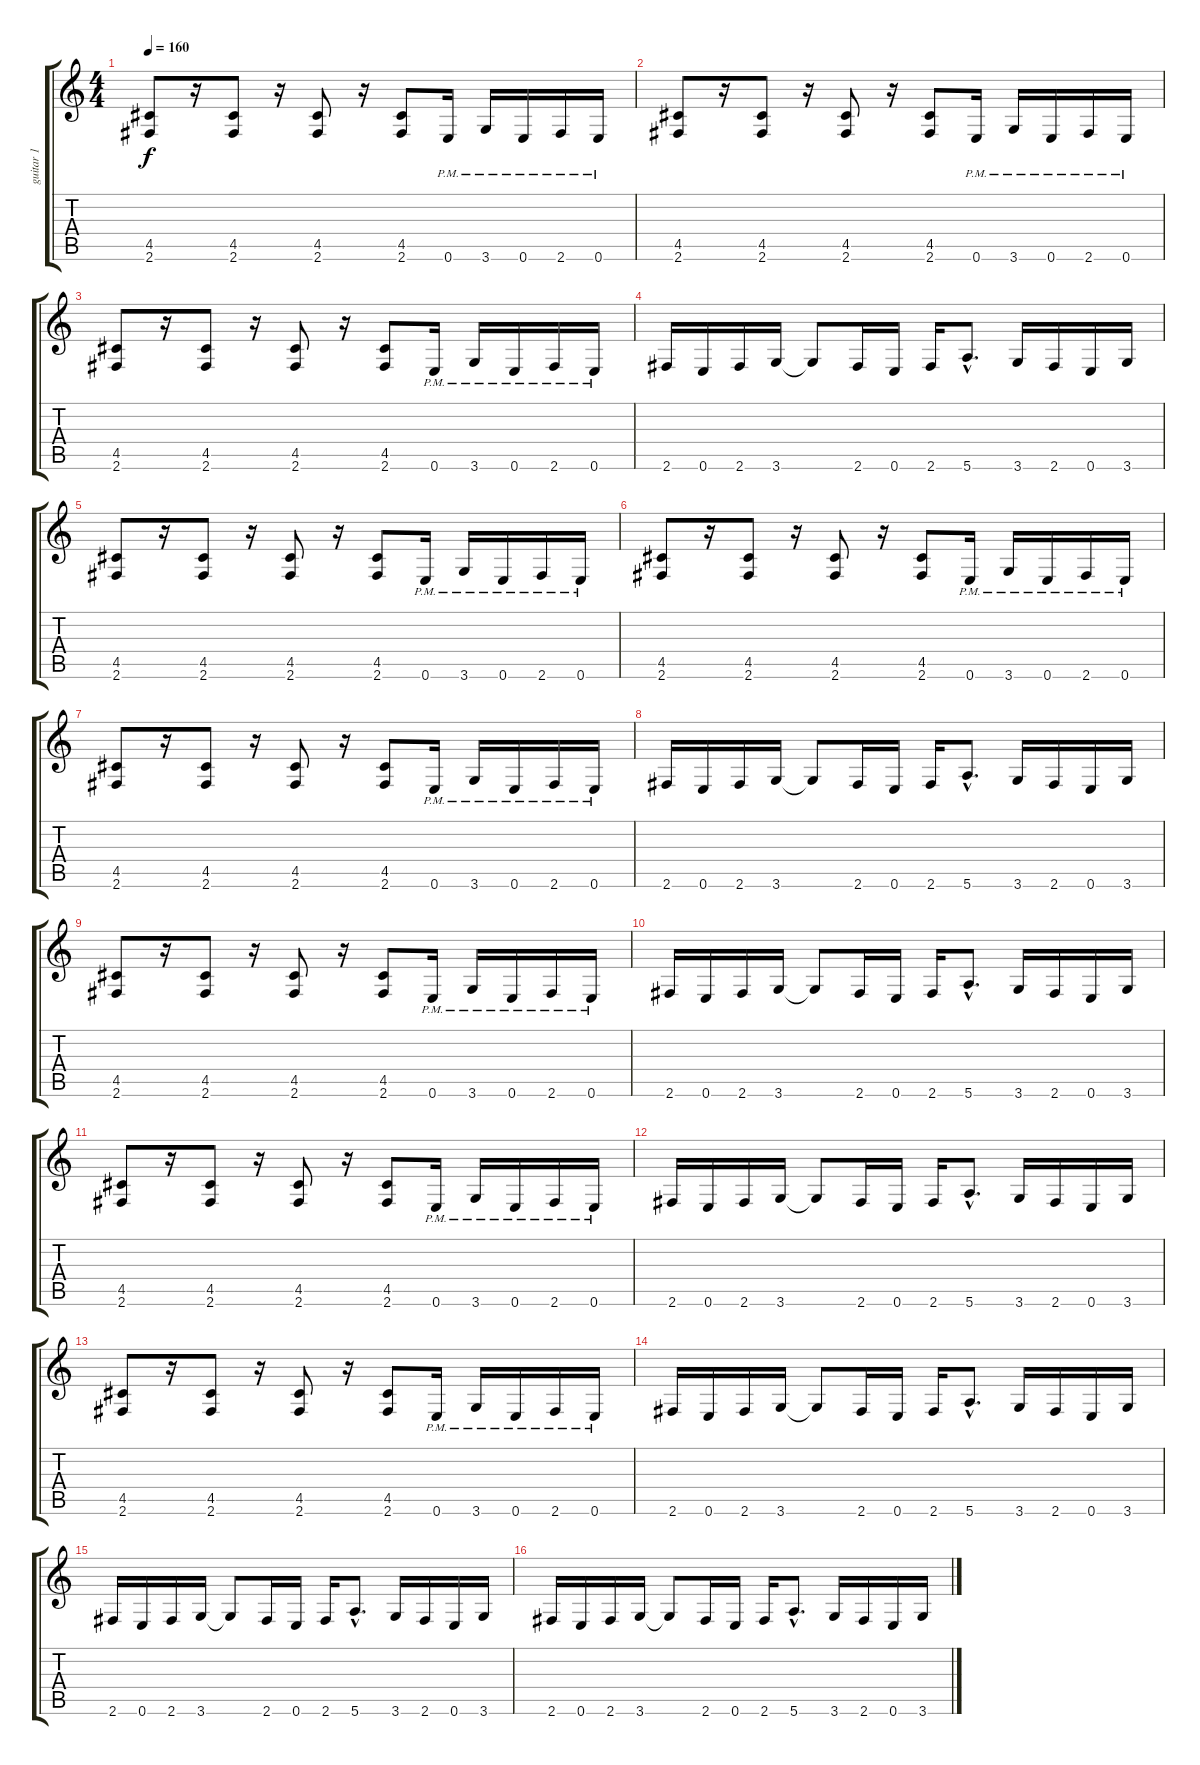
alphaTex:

\track ("guitar 1" "guitar 1") {instrument distortionguitar}
\staff {score tabs}
\tuning (E4 B3 G3 D3 A2 E2) {hide}
\ts (4 4)
\tempo 160
\clef g2
\ks c
(4.5 2.6).8{dy f instrument distortionguitar} r.16 (4.5 2.6).8 r.16 (4.5 2.6).8 r.16 (4.5 2.6).8 0.6{pm}.16 3.6{pm}.16 0.6{pm}.16 2.6{pm}.16 0.6{pm}.16 |
(4.5 2.6).8 r.16 (4.5 2.6).8 r.16 (4.5 2.6).8 r.16 (4.5 2.6).8 0.6{pm}.16 3.6{pm}.16 0.6{pm}.16 2.6{pm}.16 0.6{pm}.16 |
(4.5 2.6).8 r.16 (4.5 2.6).8 r.16 (4.5 2.6).8 r.16 (4.5 2.6).8 0.6{pm}.16 3.6{pm}.16 0.6{pm}.16 2.6{pm}.16 0.6{pm}.16 |
2.6.16 0.6.16 2.6.16 3.6.16 3.6{t}.8 2.6.16 0.6.16 2.6.16 5.6{hac}.8{d} 3.6.16 2.6.16 0.6.16 3.6.16 |
(4.5 2.6).8 r.16 (4.5 2.6).8 r.16 (4.5 2.6).8 r.16 (4.5 2.6).8 0.6{pm}.16 3.6{pm}.16 0.6{pm}.16 2.6{pm}.16 0.6{pm}.16 |
(4.5 2.6).8 r.16 (4.5 2.6).8 r.16 (4.5 2.6).8 r.16 (4.5 2.6).8 0.6{pm}.16 3.6{pm}.16 0.6{pm}.16 2.6{pm}.16 0.6{pm}.16 |
(4.5 2.6).8 r.16 (4.5 2.6).8 r.16 (4.5 2.6).8 r.16 (4.5 2.6).8 0.6{pm}.16 3.6{pm}.16 0.6{pm}.16 2.6{pm}.16 0.6{pm}.16 |
2.6.16 0.6.16 2.6.16 3.6.16 3.6{t}.8 2.6.16 0.6.16 2.6.16 5.6{hac}.8{d} 3.6.16 2.6.16 0.6.16 3.6.16 |
(4.5 2.6).8 r.16 (4.5 2.6).8 r.16 (4.5 2.6).8 r.16 (4.5 2.6).8 0.6{pm}.16 3.6{pm}.16 0.6{pm}.16 2.6{pm}.16 0.6{pm}.16 |
2.6.16 0.6.16 2.6.16 3.6.16 3.6{t}.8 2.6.16 0.6.16 2.6.16 5.6{hac}.8{d} 3.6.16 2.6.16 0.6.16 3.6.16 |
(4.5 2.6).8 r.16 (4.5 2.6).8 r.16 (4.5 2.6).8 r.16 (4.5 2.6).8 0.6{pm}.16 3.6{pm}.16 0.6{pm}.16 2.6{pm}.16 0.6{pm}.16 |
2.6.16 0.6.16 2.6.16 3.6.16 3.6{t}.8 2.6.16 0.6.16 2.6.16 5.6{hac}.8{d} 3.6.16 2.6.16 0.6.16 3.6.16 |
(4.5 2.6).8 r.16 (4.5 2.6).8 r.16 (4.5 2.6).8 r.16 (4.5 2.6).8 0.6{pm}.16 3.6{pm}.16 0.6{pm}.16 2.6{pm}.16 0.6{pm}.16 |
2.6.16 0.6.16 2.6.16 3.6.16 3.6{t}.8 2.6.16 0.6.16 2.6.16 5.6{hac}.8{d} 3.6.16 2.6.16 0.6.16 3.6.16 |
2.6.16 0.6.16 2.6.16 3.6.16 3.6{t}.8 2.6.16 0.6.16 2.6.16 5.6{hac}.8{d} 3.6.16 2.6.16 0.6.16 3.6.16 |
2.6.16 0.6.16 2.6.16 3.6.16 3.6{t}.8 2.6.16 0.6.16 2.6.16 5.6{hac}.8{d} 3.6.16 2.6.16 0.6.16 3.6.16
